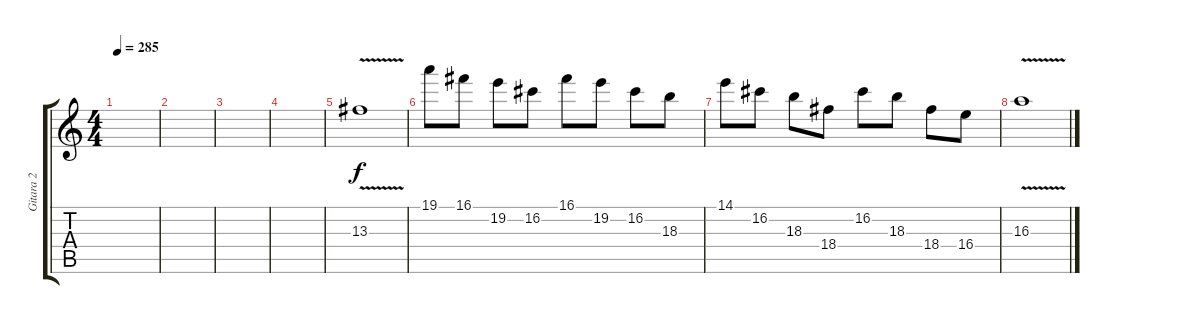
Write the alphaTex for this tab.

\track ("Gitara 2" "Gitara 2") {instrument distortionguitar}
\staff {score tabs}
\tuning (D4 A3 F3 C3 G2 D2) {hide}
\ts (4 4)
\tempo 285
\clef g2
\ks c
|
|
|
|
13.3{v}.1 |
19.1.8 16.1.8 19.2.8 16.2.8 16.1.8 19.2.8 16.2.8 18.3.8 |
14.1.8 16.2.8 18.3.8 18.4.8 16.2.8 18.3.8 18.4.8 16.4.8 |
16.3{v}.1
